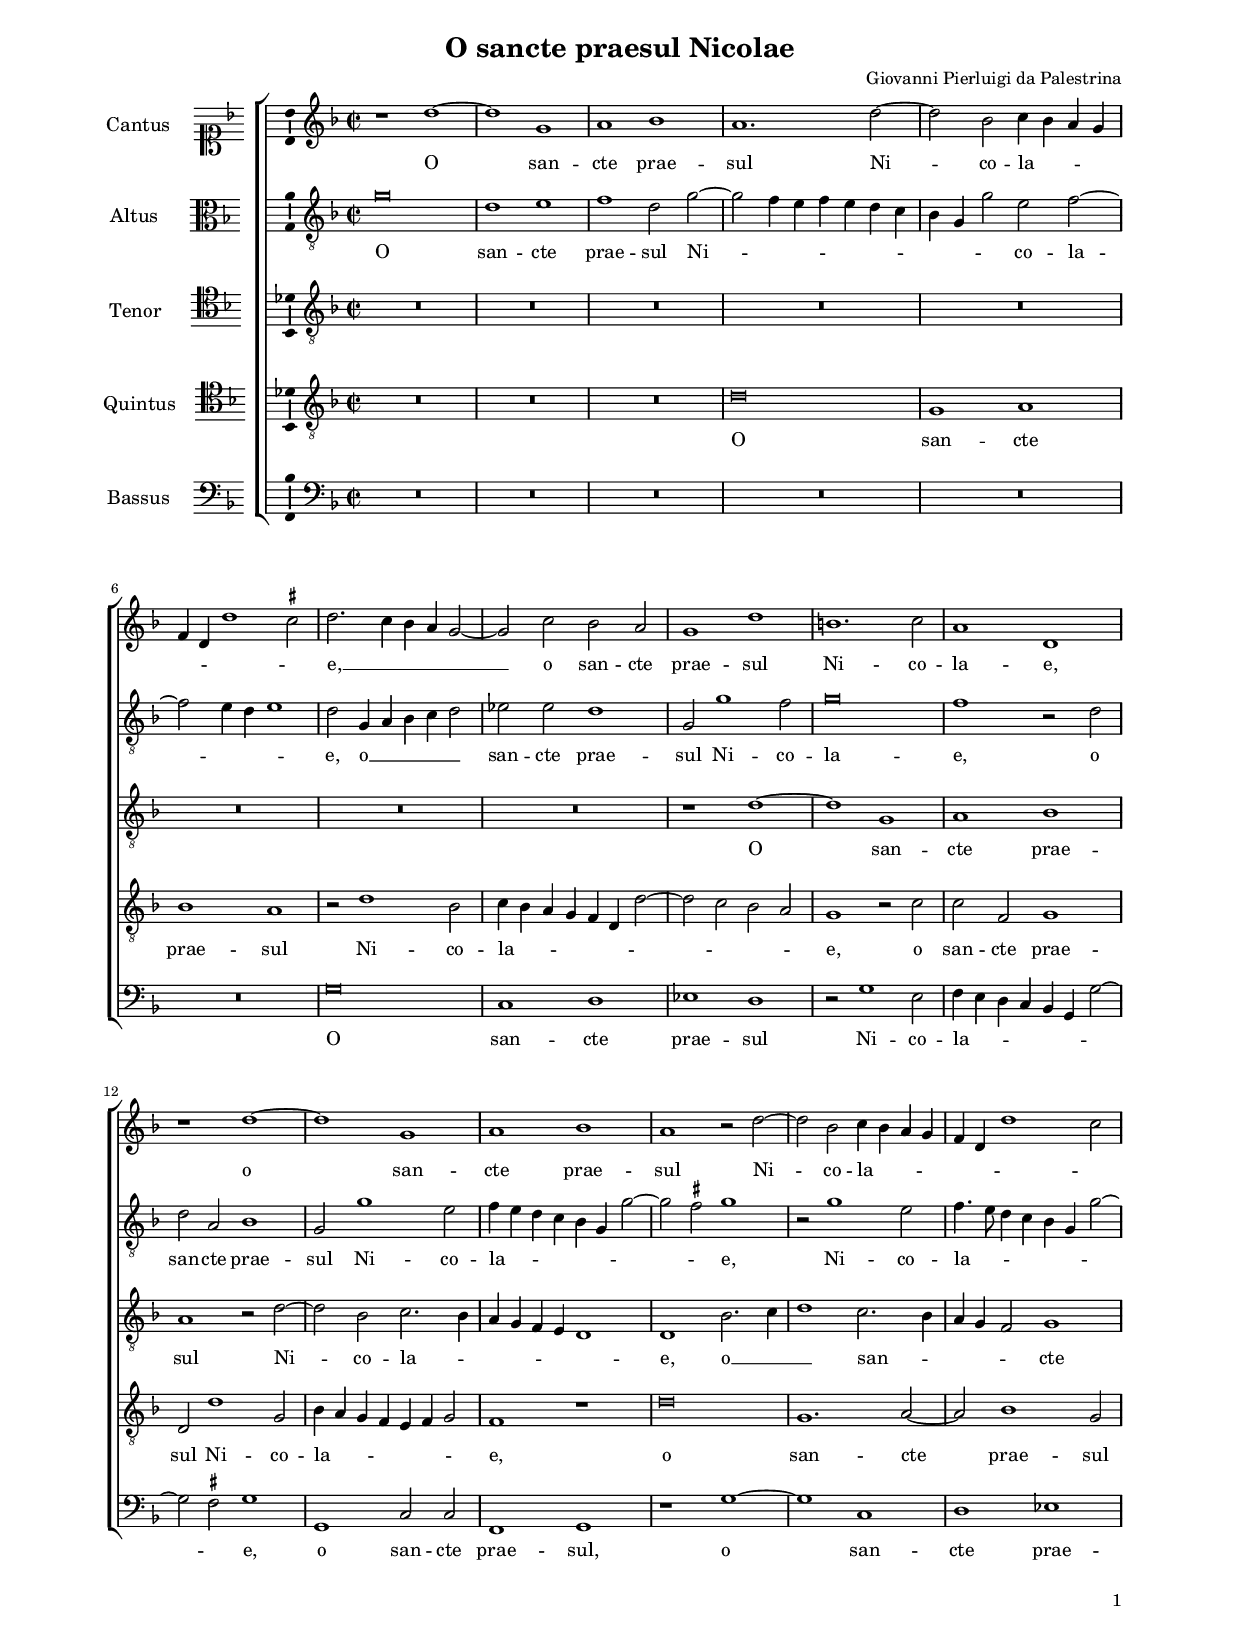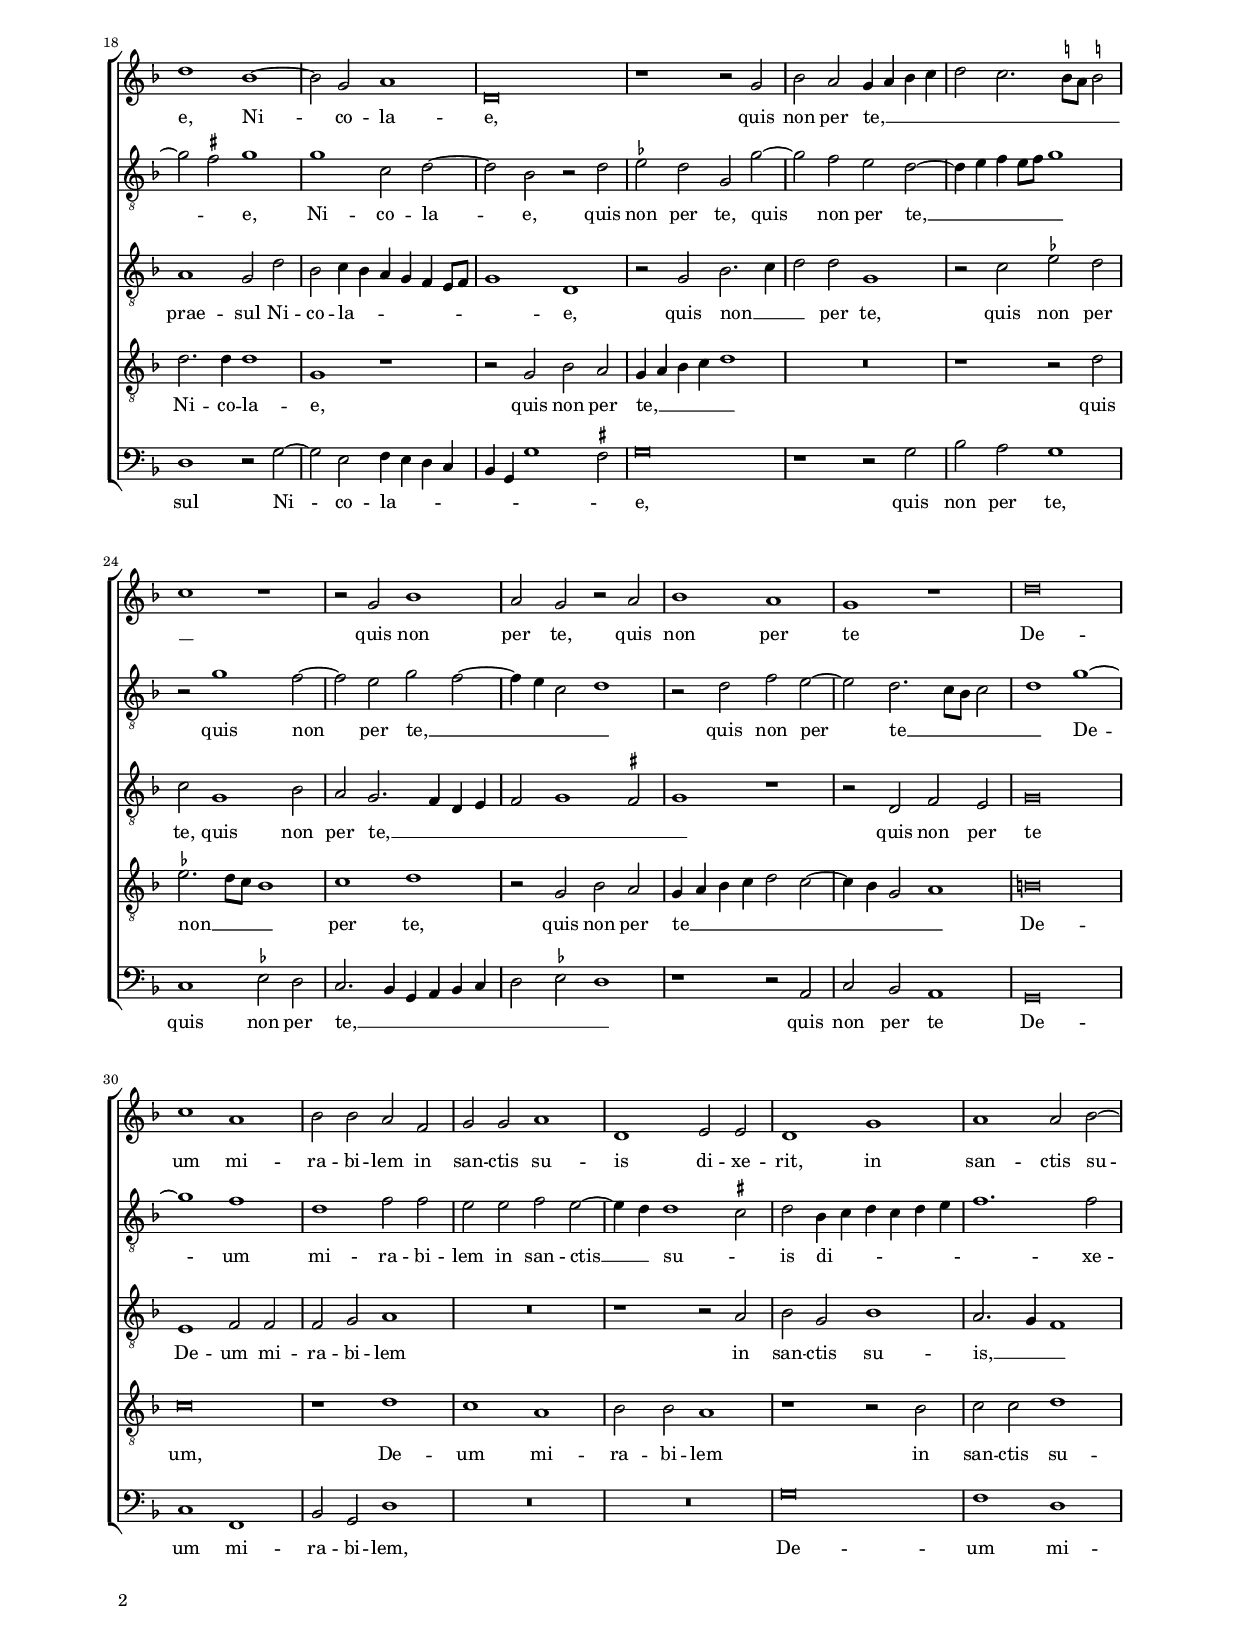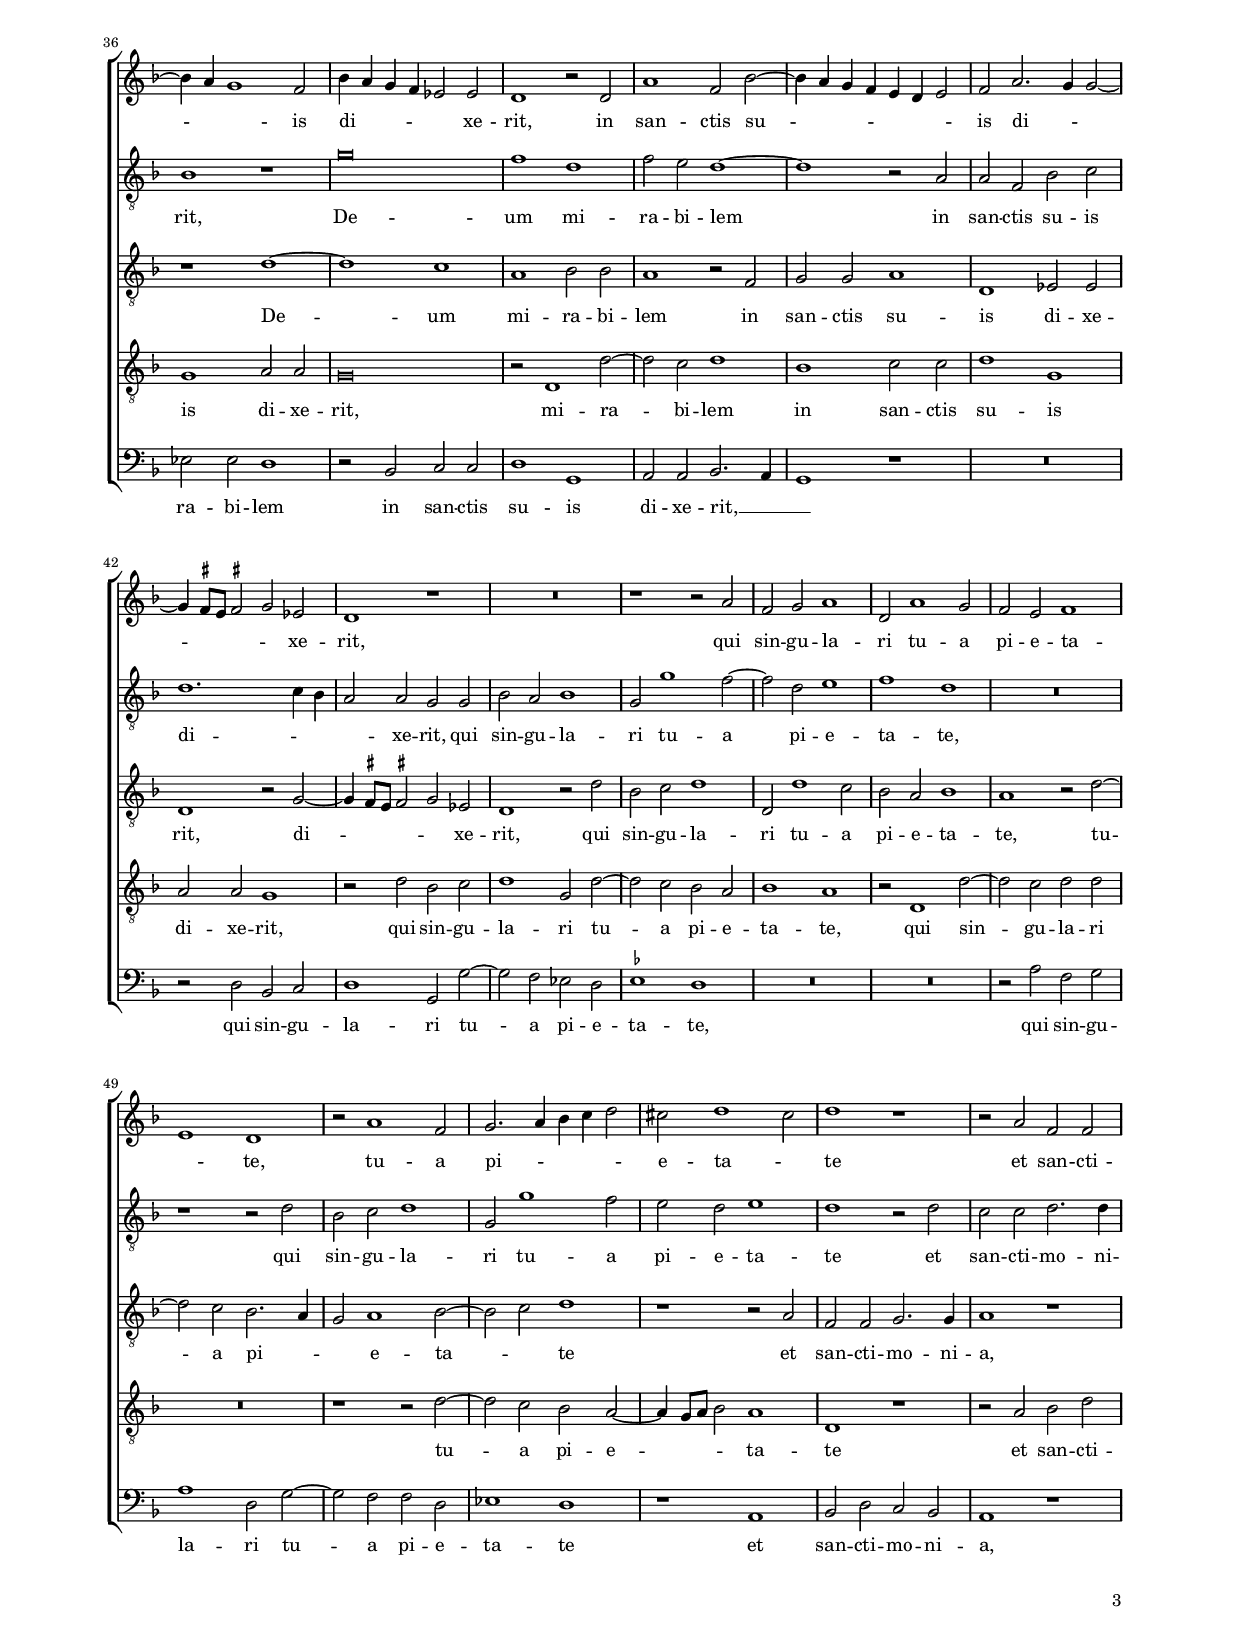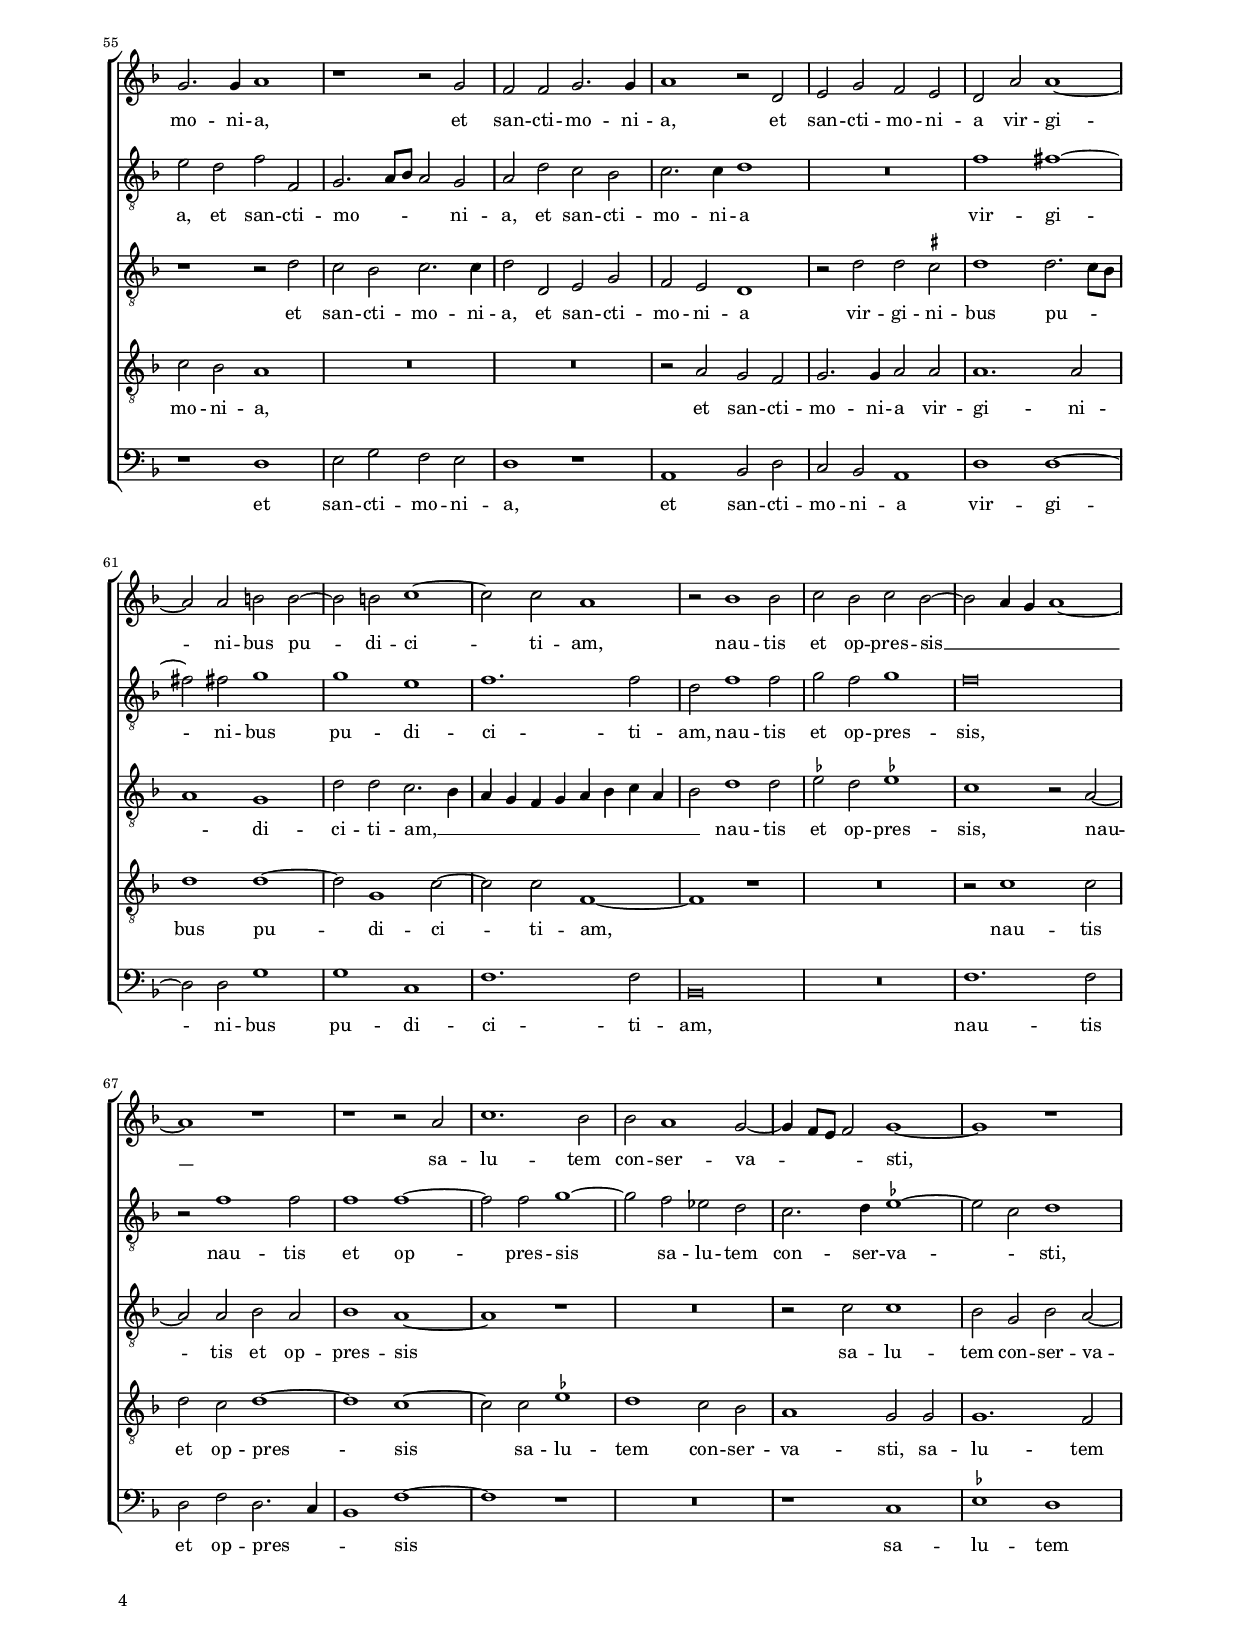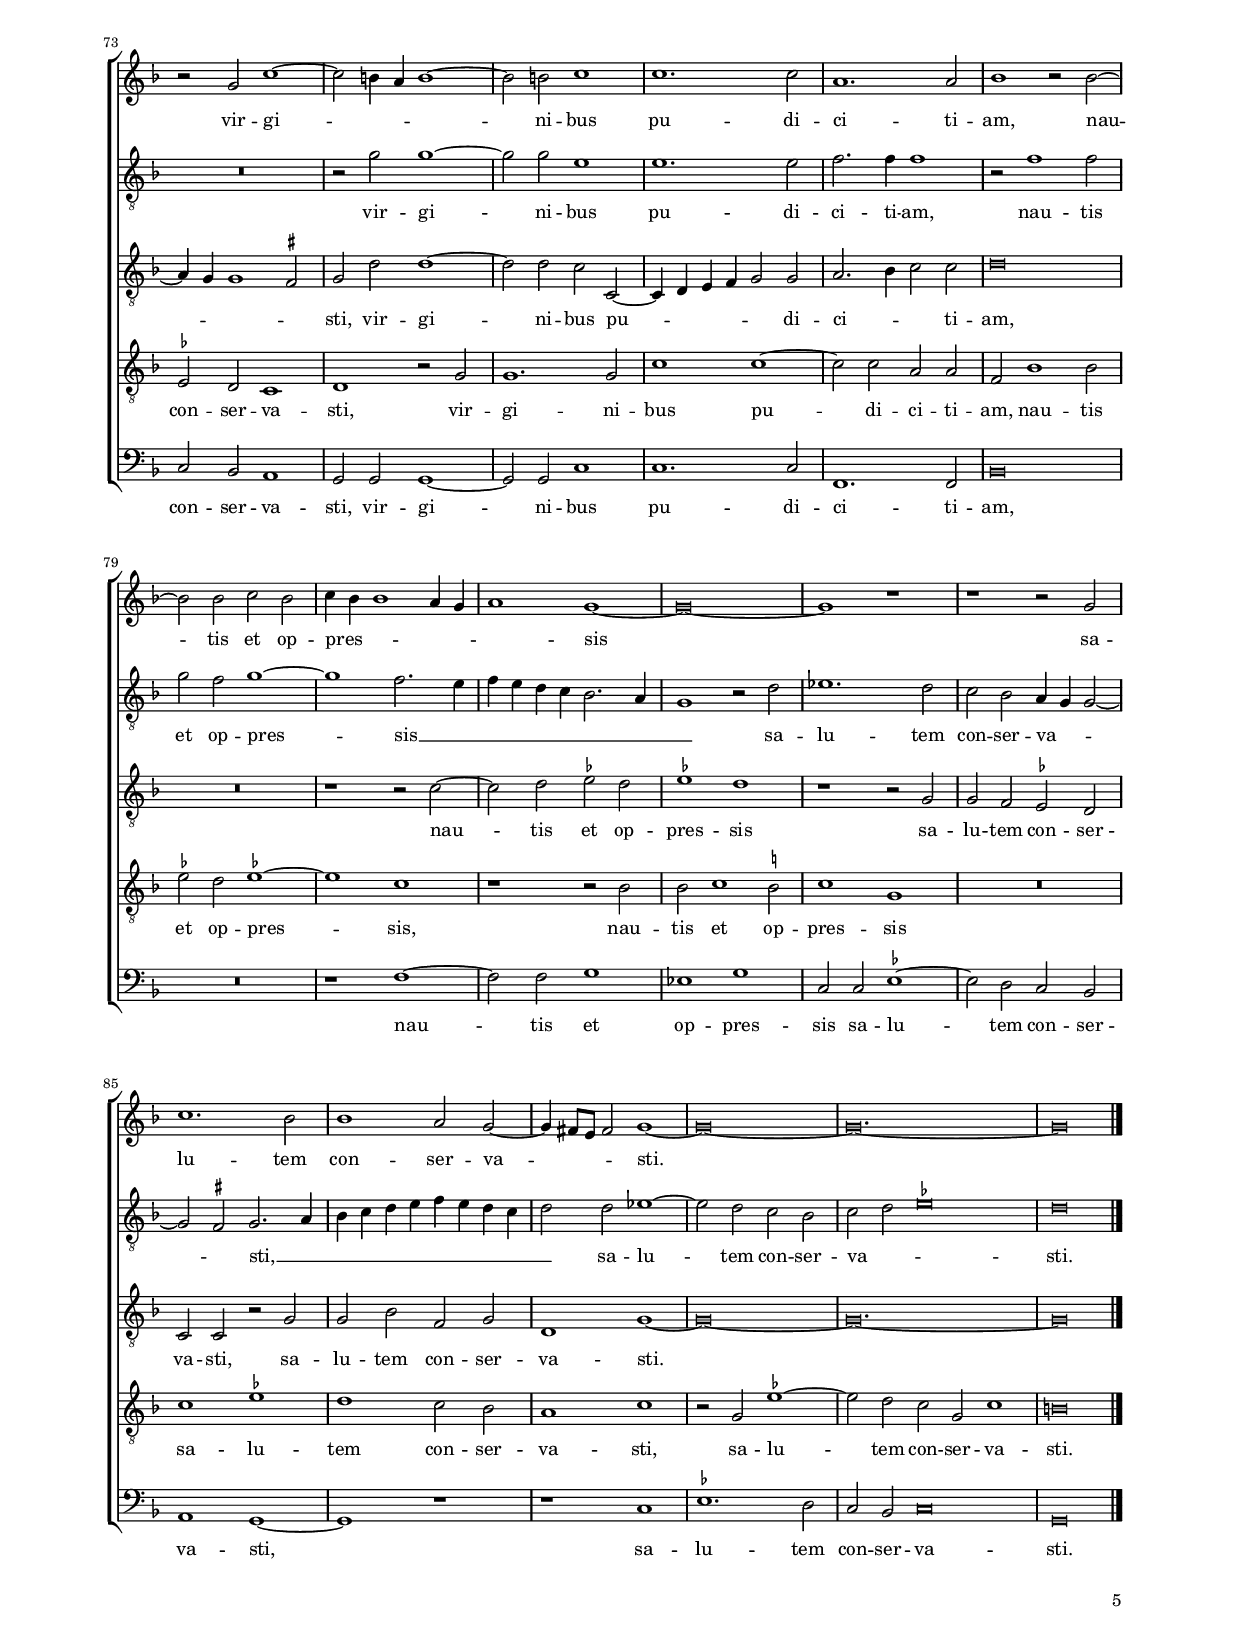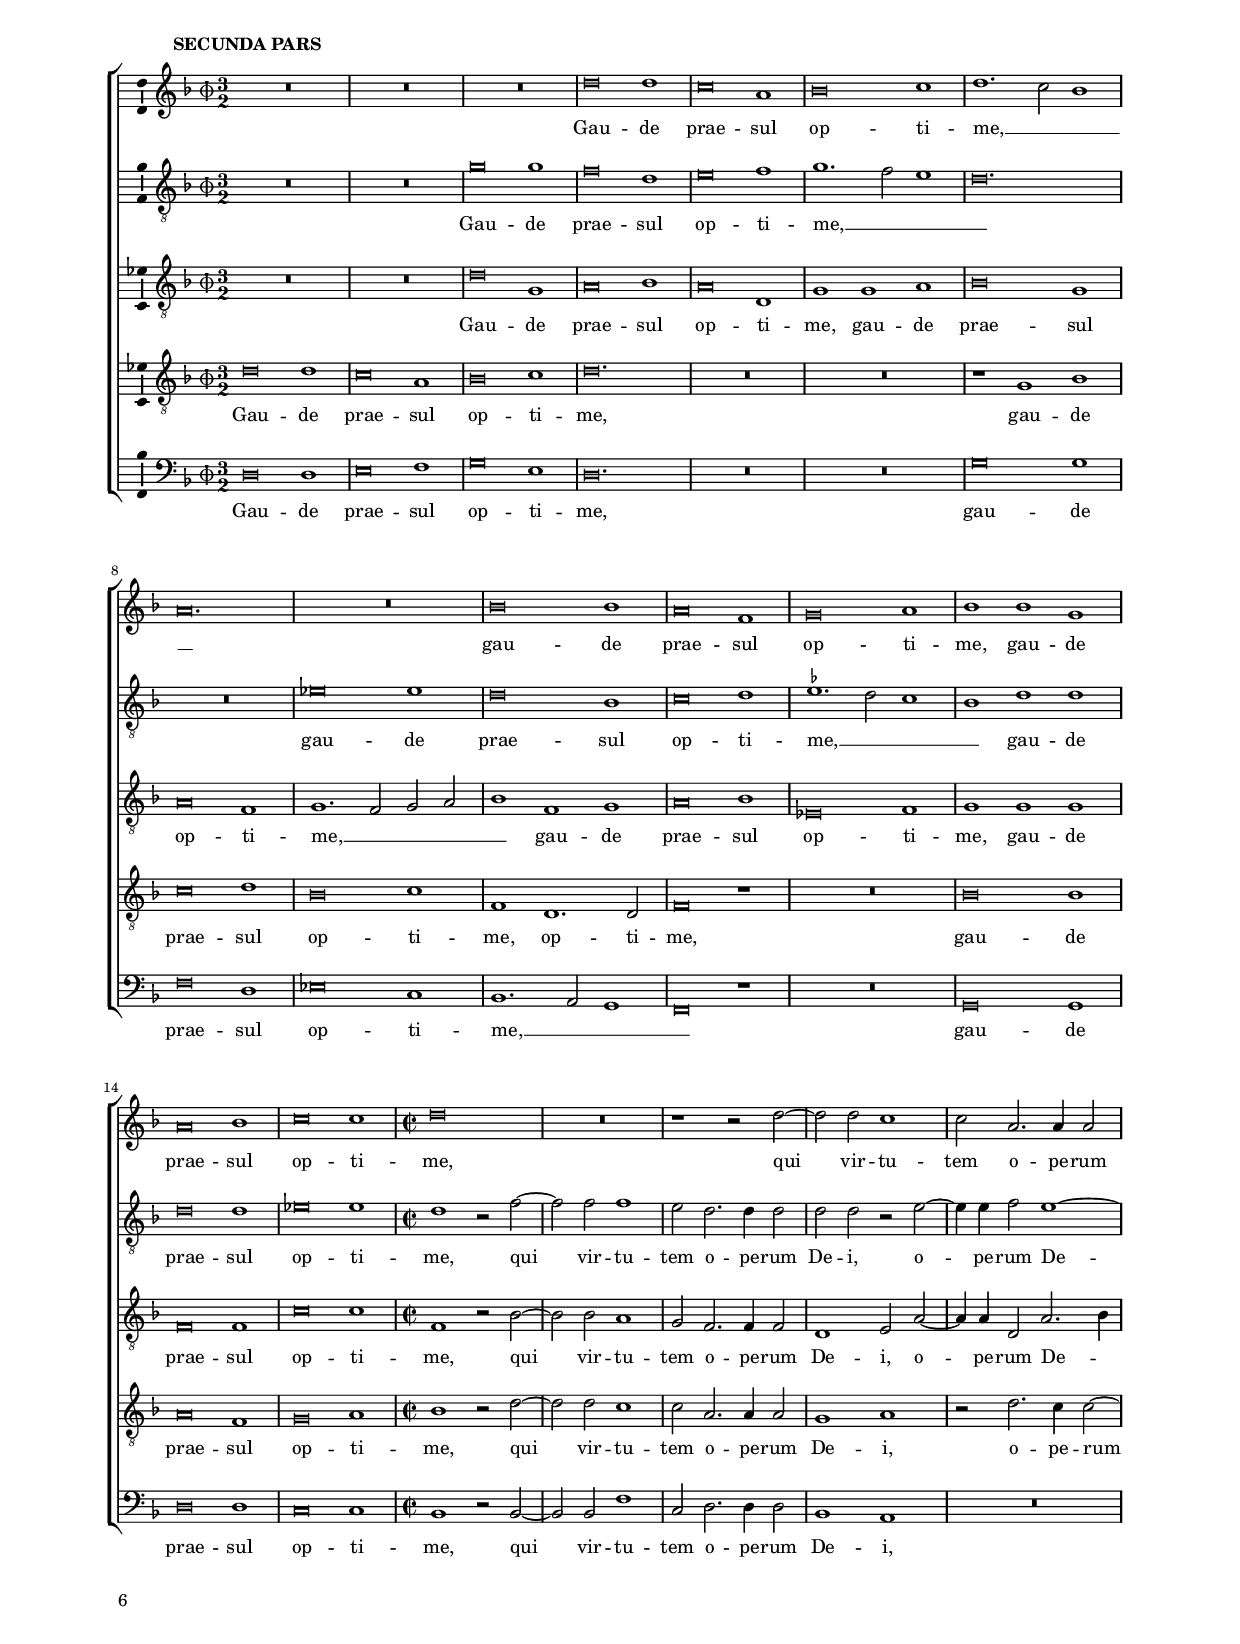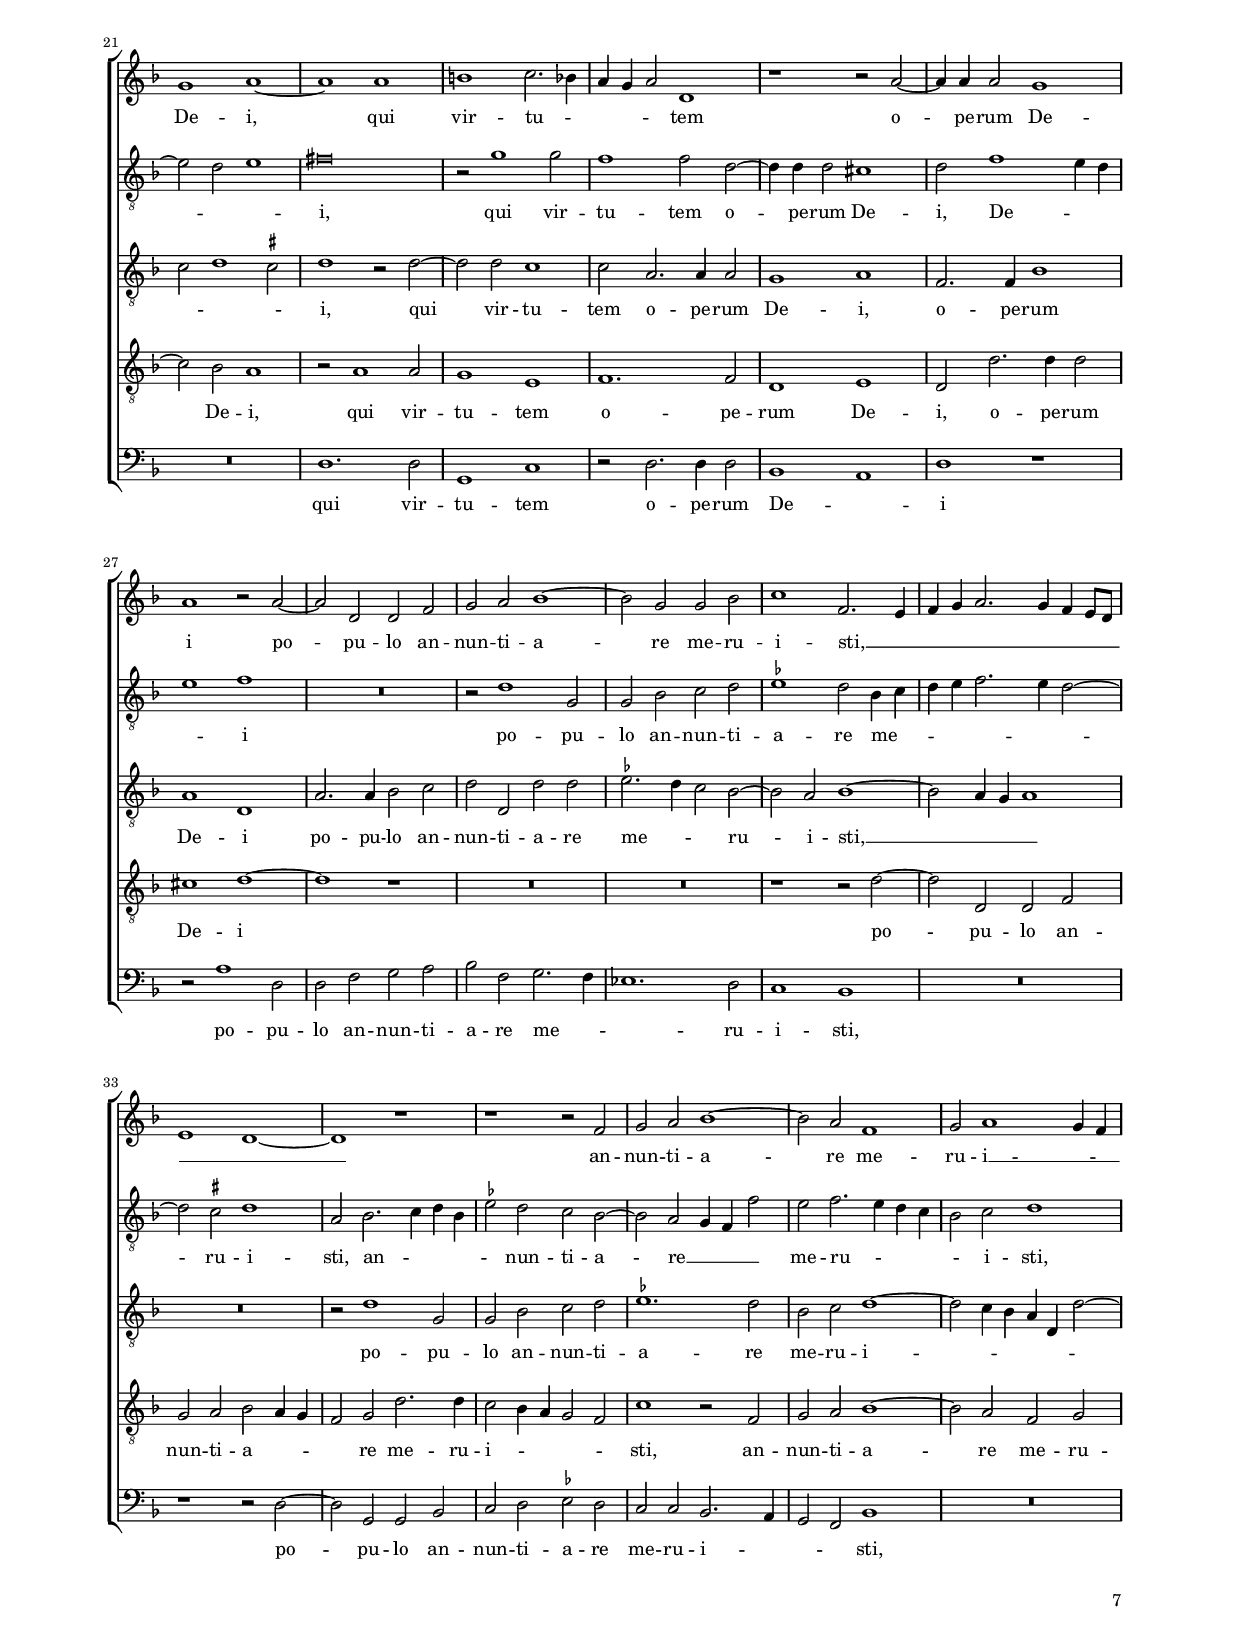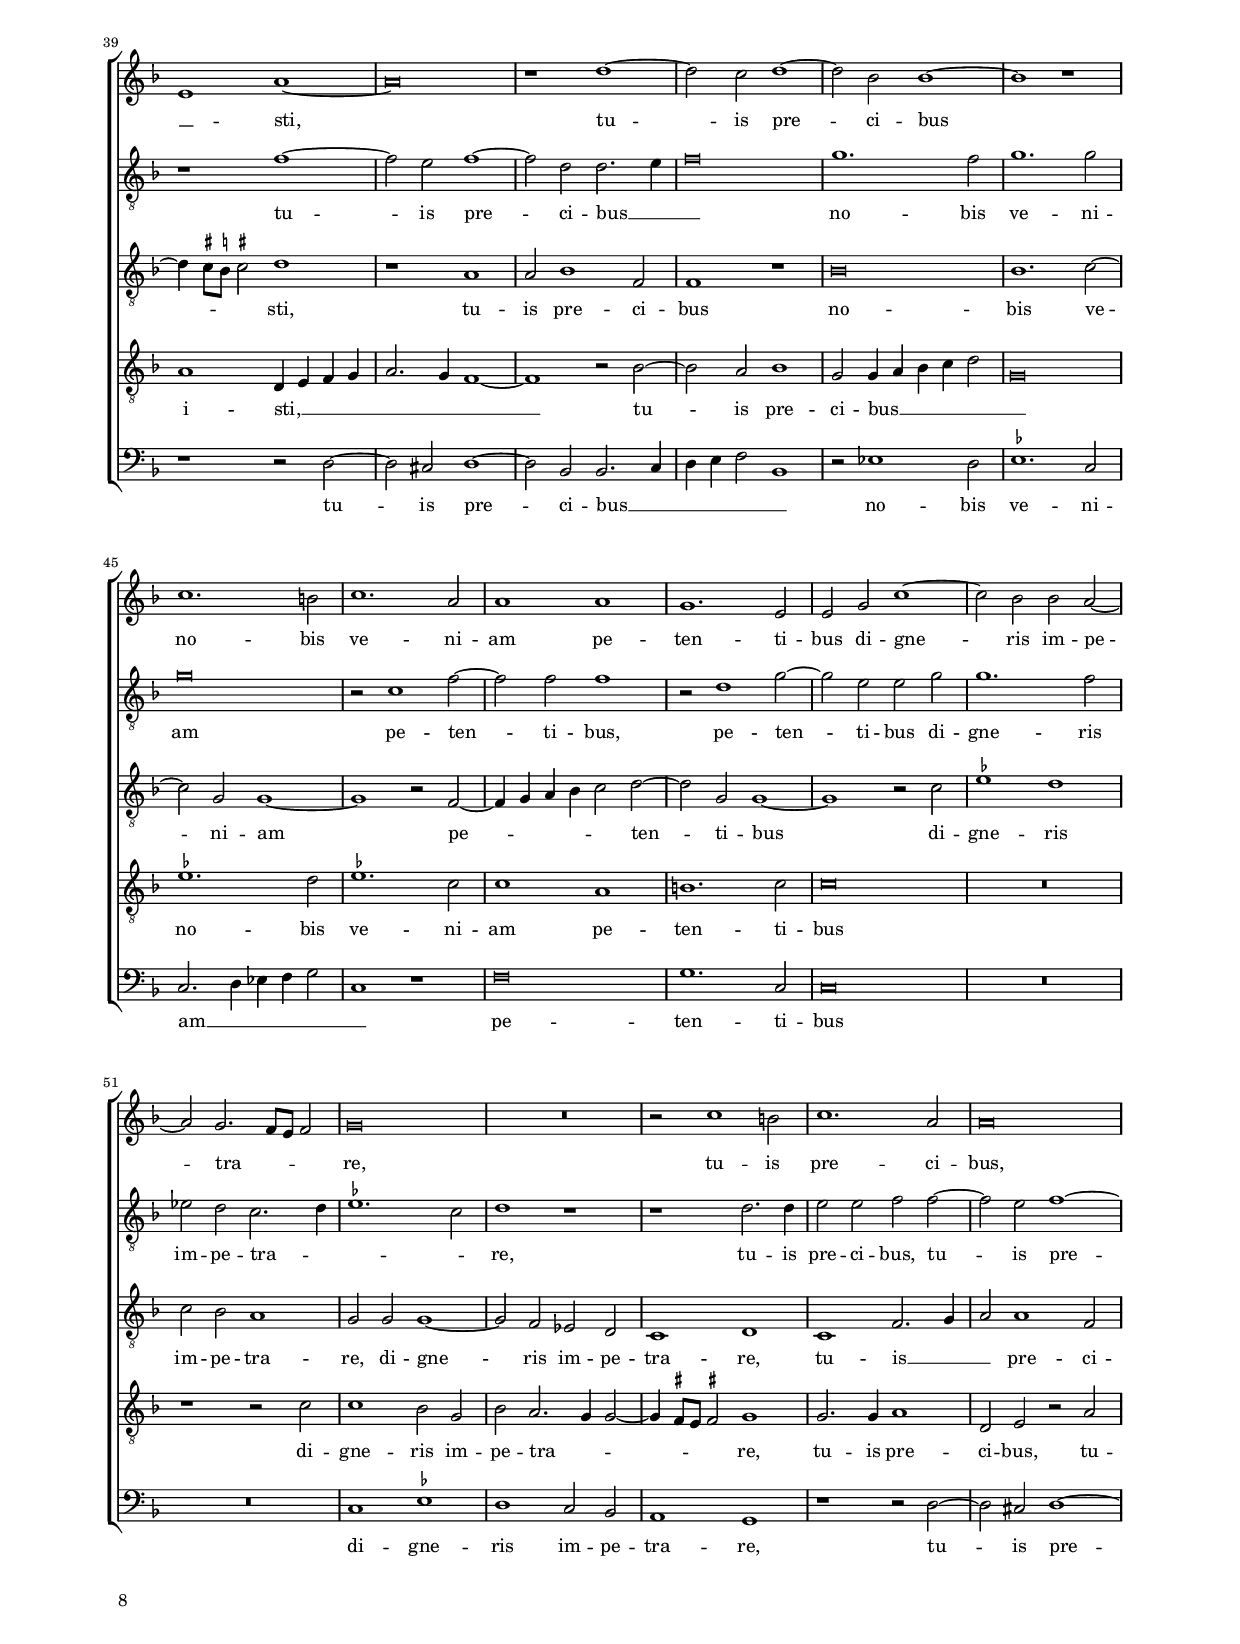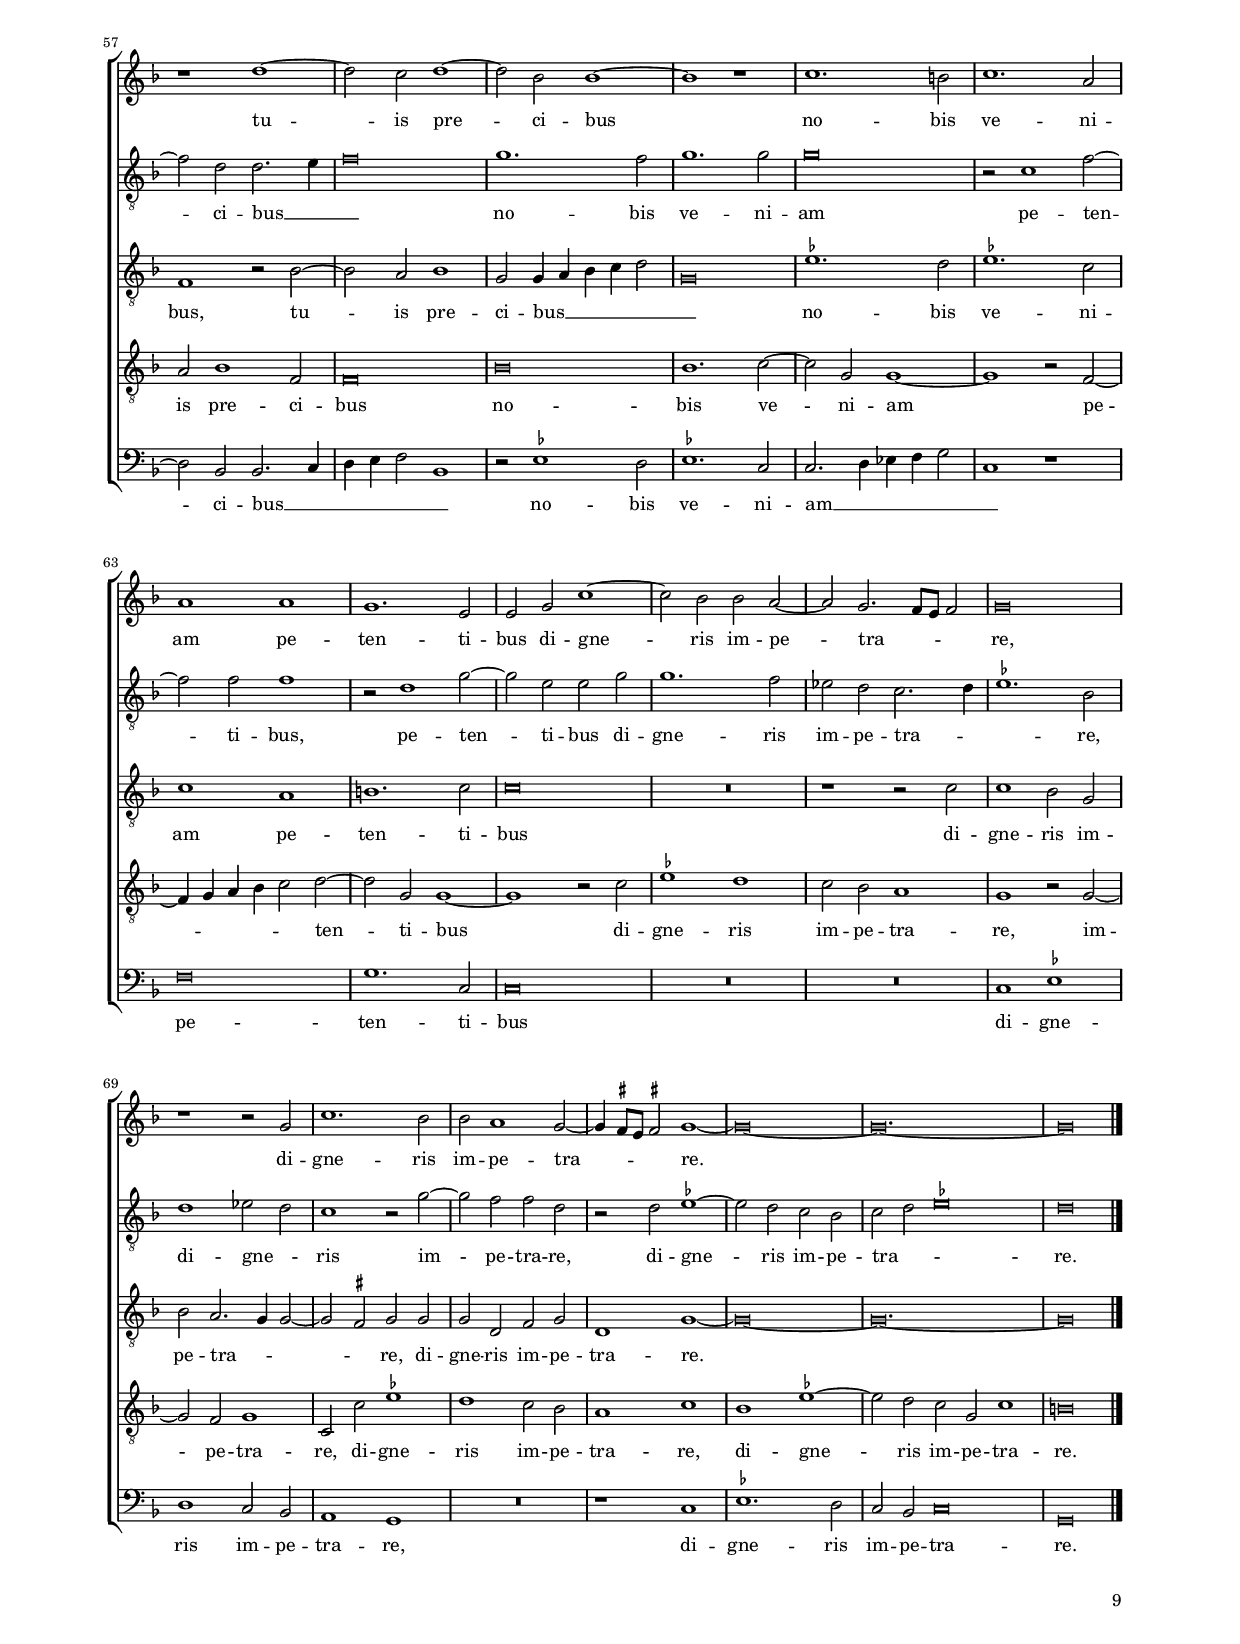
\header
{
  title="O sancte praesul Nicolae"
  composer="Giovanni Pierluigi da Palestrina"
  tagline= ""
}

\version "2.24.2"
\language deutsch
#(set-global-staff-size 15)
% #(set-default-paper-size "letter")
#(ly:set-option 'point-and-click #f)

	
	ficta = { \once \set suggestAccidentals = ##t }
	
	forget = #(define-music-function (music) (ly:music?) #{
		\accidentalStyle forget
		$music
		\accidentalStyle default
		#})

	
	#(define ((double-time-signature glyph a b) grob)
	(grob-interpret-markup grob
			(markup #:override '(baseline-skip . 2.5) #:number
					(#:line ((markup (#:musicglyph glyph))
							(#:fontsize -1 #:column (a b)))))))

\paper
	{
	top-margin = 1.8 \cm
	bottom-margin = 1.2 \cm
	left-margin = 2 \cm
	right-margin = 2 \cm
	ragged-bottom = ##f
	ragged-last-bottom = ##f
	print-page-number = ##f
	score-system-spacing = #'((basic-distance . 16) (minimum-distance . 14) (padding . 5) (strechability . 150))
	system-system-spacing = #'((basic-distance . 16) (minimum-distance . 14) (padding . 5) (strechability . 150))
	oddFooterMarkup=\markup   \fill-line { "" \fromproperty #'page:page-number-string }
	evenFooterMarkup=\markup  \fill-line { \fromproperty #'page:page-number-string "" }
	last-bottom-spacing = #'((basic-distance . 12) (minimum-distance . 7) (padding . 4))
	systems-per-page = 3
%	page-count = 6
%	min-systems-per-page = 3
	}

global = {
	\key f \major
	\time 2/2 \set Score.measureLength = #(ly:make-moment 2/1)
	\set Score.tempoHideNote = ##t
	\tempo 2 = 90
	\skip 1*2*88
	\set Score.measureLength = #(ly:make-moment 3/1)
	\skip 1*3
	\set Score.measureLength = #(ly:make-moment 2/1)
	\skip 1*2
	\bar "|."
	}
	

incipitcantus = \markup { \score {
	{
	\set Staff.instrumentName = \markup { \fontsize #1 "Cantus" }
	\key f \major
	\clef soprano
	s4 \bar ""
	}
	\layout  {
	raggedright = ##t
	indent = 1.8 \cm
	line-width = 2.5 \cm
	\context { \Staff \remove Time_signature_engraver }
	\override Staff.Clef.Y-extent = #'(0 . 0)
	}} \hspace #1 }
	 
	 
incipitaltus = \markup { \score {
	{
	\set Staff.instrumentName = \markup { \fontsize #1 "Altus" }
	\key f \major
	\clef alto
	s4 \bar ""
	}
	\layout  {
	raggedright = ##t
	indent = 1.8 \cm
	line-width = 2.5 \cm
	\context { \Staff \remove Time_signature_engraver }
	\override Staff.Clef.Y-extent = #'(0 . 0)
	}} \hspace #1 }


incipittenor = \markup { \score {
	{
	\set Staff.instrumentName = \markup { \fontsize #1 "Tenor" }
	\key f \major
	\clef tenor
	s4 \bar ""
	}
	\layout  {
	raggedright = ##t
	indent = 1.8 \cm
	line-width = 2.5 \cm
	\context { \Staff \remove Time_signature_engraver }
	\override Staff.Clef.Y-extent = #'(0 . 0)
	}} \hspace #1 }
	 
	 
incipitquintus = \markup { \score {
	{
	\set Staff.instrumentName = \markup { \fontsize #1 "Quintus" }
	\key f \major
	\clef tenor
	s4 \bar ""
	}
	\layout  {
	raggedright = ##t
	indent = 1.8 \cm
	line-width = 2.5 \cm
	\context { \Staff \remove Time_signature_engraver }
	\override Staff.Clef.Y-extent = #'(0 . 0)
	}} \hspace #1 }
	 
	 
incipitbassus = \markup { \score {
	{
	\set Staff.instrumentName = \markup { \fontsize #1 "Bassus" }
	\key f \major
	\clef bass
	s4 \bar ""
	}
	\layout  {
	raggedright = ##t
	indent = 1.8 \cm
	line-width = 2.5 \cm
	\context { \Staff \remove Time_signature_engraver }
	\override Staff.Clef.Y-extent = #'(0 . 0)
	}} \hspace #1 }


cantus =  \relative c''
	{
	r1 d~
	d1 g,
	a1 b
	a1. d2~
%5
	d2 b c4 b a g |
	f4 d d'1 \ficta cis2
	d2. c4 b a g2~
	g2 c b a
	g1 d'
%10
	h1. c2 |
	a1 d,
	r1 d'~
	d1 g,
	a1 b
%15
	a1 r2 d~ |
	d2 b c4 b a g
	f4 d d'1 c2
	d1 b~
	b2 g a1
%20
	d,\breve |
	r1 r2 g
	b2 a g4 a b c
	d2 c2. \stemDown \ficta h8 a \stemNeutral \ficta h!2
	c1 r
%25
	r2 g b1 |
	a2 g r a
	b1 a
	g1 r
	d'\breve
%30
	c1 a |
	b2 b a f
	g2 g a1
	d,1 e2 e
	d1 g
%35
	a1 a2 b~ |
	b4 a g1 f2
	b4 a g f es2 es
	d1 r2 d
	a'1 f2 b~
%40
	b4 a g f e d e2 |
	f2 a2. g4 g2~
	g4 \ficta fis8 e \ficta fis!2 g es
	d1 r
	R\breve
%45
	r1 r2 a' |
	f2 g a1
	d,2 a'1 g2
	f2 e f1
	e1 d
%50
	r2 a'1 f2 |
	g2. a4 b c d2
	cis2 d1 cis2
	d1 r
	r2 a f f
%55
	g2. g4 a1 |
	r1 r2 g
	f2 f g2. g4
	a1 r2 d,
	e2 g f e
%60
	d2 a' a1~ |
	a2 a h h~
	h2 h c1~
	c2 c a1
	r2 b1 b2
%65
	c2 b c b~ |
	b2 a4 g a1~
	a1 r
	r1 r2 a
	c1. b2
%70
	b2 a1 g2~ |
	g4 f8 e f2 g1~
	g1 r
	r2 g c1~
	c2 h4 a h1~
%75
	h2 h c1 |
	c1. c2
	a1. a2
	b1 r2 b~ 
	b2 b c b
%80
	c4 b b1 a4 g |
	a1 g~
	g\breve~
	g1 r
	r1 r2 g
%85
	c1. b2 |
	b1 a2 g~
	g4 fis8 e fis2 g1~
	g\breve~
	g\breve.~
%90
	g\breve |
	}


altus =  \relative c'
	{
	g'\breve
	d1 e
	f1 d2 g~
	g2 f4 e f e d c
%5
	b4 g g'2 e f~ |
	f2 e4 d e1
	d2 g,4 a b c d2
	es2 es d1
	g,2 g'1 f2
%10
	g\breve
	f1 r2 d
	d2 a b1
	g2 g'1 e2
	f4 e d c b g g'2~
%15
	g2 \ficta fis g1 |
	r2 g1 e2
	f4. e8 d4 c b g g'2~
	g2 \ficta fis g1
	g1 c,2 d~
%20
	d2 b r d |
	\ficta es2 d g, g'~
	g2 f e d~
	d4 e f e8 f g1
	r2 g1 f2~
%25
	f2 e g f~ |
	f4 e c2 d1
	r2 d f e~
	e2 d2. c8 b c2
	d1 g~
%30
	g1 f |
	d1 f2 f
	e2 e f e~
	e4 d d1 \ficta cis2
	d2 b4 c d c d e
%35
	f1. f2 |
	b,1 r
	g'\breve
	f1 d
	f2 e d1~
%40
	d1 r2 a |
	a2 f b c
	d1. c4 b
	a2 a g g
	b2 a b1
%45
	g2 g'1 f2~ |
	f2 d e1
	f1 d
	R\breve
	r1 r2 d
%50
	b2 c d1 |
	g,2 g'1 f2
	e2 d e1
	d1 r2 d
	c2 c d2. d4
%55
	e2 d f f, |
	g2. a8 b a2 g
	a2 d c b
	c2. c4 d1
	R\breve
%60
	f1 fis~ |
	fis2 fis g1
	g1 e
	f1. f2
	d2 f1 f2
%65
	g2 f g1 |
	f\breve
	r2 f1 f2
	f1 f~
	f2 f g1~
%70
	g2 f es d |
	c2. d4 \ficta es1~
	\ficta es2 c d1
	R\breve
	r2 g g1~
%75
	g2 g e1 |
	e1. e2
	f2. f4 f1
	r2 f1 f2
	g2 f g1~
%80
	g1 f2. e4 |
	f4 e d c b2. a4
	g1 r2 d'
	es1. d2
	c2 b a4 g g2~
%85
	g2 \ficta fis g2. a4 |
	b4 c d e f e d c
	d2 d es1~
	es2 d c b
	c2 d \ficta es\breve
%90
	d\breve |
	}


tenor =  \relative c'
	{
	R\breve
	R\breve
	R\breve
	R\breve
%5
	R\breve |
	R\breve
	R\breve
	R\breve
	r1 d~
%10
	d1 g, |
	a1 b
	a1 r2 d~
	d2 b c2. b4
	a4 g f e d1
%15
	d1 b'2. c4 |
	d1 c2. b4
	a4 g f2 g1
	a1 g2 d'
	b2 c4 b a g f e8 f
%20
	g1 d |
	r2 g b2. c4
	d2 d g,1
	r2 c \ficta es d
	c2 g1 b2
%25
	a2 g2. f4 d e |
	f2 g1 \ficta fis2
	g1 r
	r2 d f e
	g\breve
%30
	e1 f2 f |
	f2 g a1
	R\breve
	r1 r2 a
	b2 g b1
%35
	a2. g4 f1 |
	r1 d'~
	d1 c
	a1 b2 b
	a1 r2 f
%40
	g2 g a1 |
	d,1 es2 es
	d1 r2 g~
	g4 \ficta fis8 e \ficta fis!2 g es
	d1 r2 d'
%45
	b2 c d1 |
	d,2 d'1 c2
	b2 a b1
	a1 r2 d~
	d2 c b2. a4
%50
	g2 a1 b2~ |
	b2 c d1
	r1 r2 a
	f2 f g2. g4
	a1 r
%55
	r1 r2 d |
	c2 b c2. c4
	d2 d, e g
	f2 e d1
	r2 d' d \ficta cis
%60
	d1 d2. c8 b | 
	a1 g 
	d'2 d c2. b4
	a4 g f g a4 b c a
	b2 d1 d2
%65
	\ficta es d \ficta es!1 |
	c1 r2 a~  
	a2 a b2 a
	b1 a~
	a1 r
%70
	R\breve |
	r2 c c1 
	b2 g b2 a~ 
	a4 g4 g1 \ficta fis2
	g2 d' d1~
%75
	d2 d c2 c,~ |
	c4 d4 e f g2 g
	a2. b4 c2 c
	d\breve
	R\breve
%80
	r1 r2 c~ |
	c2 d \ficta es2 d
	\ficta es1 d
	r1 r2 g,
	g2 f \ficta es2 d
%85
	c2 c r2 g' | 
	g2 b f g 
	d1 g~ 
	g\breve~
	g\breve.~
%90
	g\breve |
	}


quintus  =  \relative c'
	{
	R\breve
	R\breve
	R\breve
	d\breve
%5
	g,1 a |
	b1 a
	r2 d1 b2
	c4 b a g f d d'2~
	d2 c b a
%10
	g1 r2 c |
	c2 f, g1
	d2 d'1 g,2
	b4 a g f e f g2
	f1 r
%15
	d'\breve |
	g,1. a2~
	a2 b1 g2
	d'2. d4 d1
	g,1 r
%20
	r2 g b a |
	g4 a b c d1
	R\breve
	r1 r2 d
	\ficta es2. d8 c b1
%25
	c1 d |
	r2 g, b a
	g4 a b c d2 c~
	c4 b g2 a1
	h\breve
%30
	c\breve |
	r1 d
	c1 a
	b2 b a1
	r1 r2 b
%35
	c2 c d1 |
	g,1 a2 a
	g\breve
	r2 d1 d'2~
	d2 c d1
%40
	b1 c2 c |
	d1 g,
	a2 a g1
	r2 d' b c
	d1 g,2 d'~
%45
	d2 c b a |
	b1 a
	r2 d,1 d'2~
	d2 c d d
	R\breve
%50
	r1 r2 d~ |
	d2 c b a~
	a4 g8 a b2 a1
	d,1 r
	r2 a' b d
%55
	c2 b a1 |
	R\breve
	R\breve
	r2 a g f
	g2. g4 a2 a
%60
	a1. a2 |
	d1 d~
	d2 g,1 c2~
	c2 c f,1~
	f1 r
%65
	R\breve |
	r2 c'1 c2
	d2 c d1~
	d1 c~
	c2 c \ficta es1
%70
	d1 c2 b |
	a1 g2 g
	g1. f2
	\ficta es2 d c1
	d1 r2 g
%75
	g1. g2 |
	c1 c~
	c2 c a a
	f2 b1 b2
	\ficta es2 d \ficta es!1~
%80
	\ficta es1 c |
	r1 r2 b
	b2 c1 \ficta h2
	c1 g
	R\breve
%85
	c1 \ficta es |
	d1 c2 b
	a1 c
	r2 g \ficta es'1~
	\ficta es2 d c g c1
%90
	h\breve |
	}


bassus  =  \relative c
	{
	R\breve
	R\breve
	R\breve
	R\breve
%5
	R\breve |
	R\breve
	g'\breve
	c,1 d
	es1 d
%10
	r2 g1 e2 |
	f4 e d c b g g'2~
	g2 \ficta fis g1
	g,1 c2 c
	f,1 g
%15
	r1 g'~ |
	g1 c,
	d1 es
	d1 r2 g~
	g2 e f4 e d c
%20
	b4 g g'1 \ficta fis2 |
	g\breve
	r1 r2 g
	b2 a g1
	c,1 \ficta es2 d
%25
	c2. b4 g a b c |
	d2 \ficta es d1
	r1 r2 a
	c2 b a1
	g\breve
%30
	c1 f, |
	b2 g d'1
	R\breve
	R\breve
	g\breve
%35
	f1 d |
	es2 es d1
	r2 b c c
	d1 g,
	a2 a b2. a4
%40
	g1 r |
	R\breve
	r2 d' b c
	d1 g,2 g'~
	g2 f es d
%45
	\ficta es1 d |
	R\breve
	R\breve
	r2 a' f g
	a1 d,2 g~
%50
	g2 f f d |
	es1 d
	r1 a
	b2 d c b
	a1 r
%55
	r1 d |
	e2 g f e
	d1 r
	a1 b2 d
	c2 b a1
%60
	d1 d~ |
	d2 d g1
	g1 c,
	f1. f2
	b,\breve
%65
	R\breve |
	f'1. f2
	d2 f d2. c4
	b1 f'~
	f1 r
%70
	R\breve |
	r1 c
	\ficta es1 d
	c2 b a1
	g2 g g1~
%75
	g2 g c1 |
	c1. c2
	f,1. f2
	b\breve
	R\breve
%80
	r1 f'~ |
	f2 f g1
	es1 g
	c,2 c \ficta es1~
	\ficta es2 d c b
%85
	a1 g~ |
	g1 r
	r1 c
	\ficta es1. d2
	c2 b c\breve
%90
	g\breve |
	}


lyricscantus = \lyricmode {
	O san -- cte prae -- sul Ni -- co -- la -- _ _ _ _ _ _ _ e, __ _ _ _ _
	o san -- cte prae -- sul Ni -- co -- la -- e,
	o san -- cte prae -- sul Ni -- co -- la -- _ _ _ _ _ _ _ e,
	Ni -- co -- la -- e,
	quis non per te, __ _ _ _ _ _ _ _ _ _
	quis non per te,
	quis non per te
	De -- um mi -- ra -- bi -- lem
	in san -- ctis su -- is di -- xe -- rit,
	in san -- ctis su -- _ _ is di -- _ _ _ _ xe -- rit,
	in san -- ctis su -- _ _ _ _ _ _ is di -- _ _ _ _ _ _ xe -- rit,
	qui sin -- gu -- la -- ri tu -- a pi -- e -- ta -- _ te,
	tu -- a pi -- _ _ _ _ e -- ta -- _ te
	et san -- cti -- mo -- ni -- a,
	et san -- cti -- mo -- ni -- a,
	et san -- cti -- mo -- ni -- a
	vir -- gi -- ni -- bus pu -- di -- ci -- ti -- am,
	nau -- tis et op -- pres -- sis __ _ _ _ sa -- lu -- tem con -- ser -- va -- _ _ _ sti,
	vir -- gi -- _ _ _ ni -- bus pu -- di -- ci -- ti -- am,
	nau -- tis et op -- pres -- _ _ _ _ _ sis sa -- lu -- tem con -- ser -- va -- _ _ _ sti.
	}


lyricsaltus = \lyricmode {
	O san -- cte prae -- sul Ni -- _ _ _ _ _ _ _ _ _ co -- la -- _ _ _ e,
	o __ _ _ _ _ san -- cte prae -- sul Ni -- co -- la -- e,
	o san -- cte prae -- sul Ni -- co -- la -- _ _ _ _ _ _ _ e,
	Ni -- co -- la -- _ _ _ _ _ _ _ e,
	Ni -- co -- la -- e,
	quis non per te,
	quis non per te, __ _ _ _ _ _
	quis non per te, __ _ _ _ _
	quis non per te __ _ _ _ _ 
	De -- um mi -- ra -- bi -- lem
	in san -- ctis __ _ su -- _ is di -- _ _ _ _ _ _ xe -- rit,
	De -- um mi -- ra -- bi -- lem
	in san -- ctis su -- is di -- _ _ _ xe -- rit,
	qui sin -- gu -- la -- ri tu -- a pi -- e -- ta -- te,
	qui sin -- gu -- la -- ri tu -- a pi -- e -- ta -- te
	et san -- cti -- mo -- ni -- a,
	et san -- cti -- mo -- _ _ _ ni -- a,
	et san -- cti -- mo -- ni -- a
	vir -- gi -- ni -- bus pu -- di -- ci -- ti -- am,
	nau -- tis et op -- pres -- sis,
	nau -- tis et op -- pres -- sis sa -- lu -- tem con -- ser -- va -- _ sti,
	vir -- gi -- ni -- bus pu -- di -- ci -- ti -- am,
	nau -- tis et op -- pres -- sis __ _ _ _ _ _ _ _ _ sa -- lu -- tem con -- ser -- va -- _ _ _ sti, __ _ _ _ _ _ _ _ _ _ _
	sa -- lu -- tem con -- ser -- va -- _ _ sti.
	}


lyricstenor = \lyricmode {
	O san -- cte prae -- sul Ni -- co -- la -- _ _ _ _ _ _ e,
	o __ _ _ san -- _ _ _ _ cte prae -- sul Ni -- co -- la -- _ _ _ _ _ _ _ e,
	quis non __ _ _ per te,
	quis non per te,
	quis non per te, __ _ _ _ _ _ _ _
	quis non per te
	De -- um mi -- ra -- bi -- lem
	in san -- ctis su -- is, __ _ _
	De -- um mi -- ra -- bi -- lem
	in san -- ctis su -- is di -- xe -- rit,
	di -- _ _ _ _ xe -- rit,
	qui sin -- gu -- la -- ri tu -- a pi -- e -- ta -- te,
	tu -- a pi -- _ _ e -- ta -- _ te
	et san -- cti -- mo -- ni -- a,
	et san -- cti -- mo -- ni -- a,
	et san -- cti -- mo -- ni -- a
	vir -- gi -- ni -- bus pu -- _ _ _ di -- ci -- ti -- am, __ _ _ _ _ _ _ _ _ _ _
	nau -- tis et op -- pres -- sis,
	nau -- tis et op -- pres -- sis sa -- lu -- tem con -- ser -- va -- _ _ _ sti,
	vir -- gi -- ni -- bus pu -- _ _ _ _ di -- ci -- _ _ ti -- am,
	nau -- tis et op -- pres -- sis sa -- lu -- tem con -- ser -- va -- sti,
	sa -- lu -- tem con -- ser -- va -- sti.
	}


lyricsquintus = \lyricmode {
	O san -- cte prae -- sul Ni -- co -- la -- _ _ _ _ _ _ _ _ _ e,
	o san -- cte prae -- sul Ni -- co -- la -- _ _ _ _ _ _ e,
	o san -- cte prae -- sul Ni -- co -- la -- e,
	quis non per te, __ _ _ _ _
	quis non __ _ _ _ per te,
	quis non per te __ _ _ _ _ _ _ _ _ 
	De -- um,
	De -- um mi -- ra -- bi -- lem
	in san -- ctis su -- is di -- xe -- rit,
	mi -- ra -- bi -- lem
	in san -- ctis su -- is di -- xe -- rit,
	qui sin -- gu -- la -- ri tu -- a pi -- e -- ta -- te,
	qui sin -- gu -- la -- ri tu -- a pi -- e -- _ _ _ ta -- te
	et san -- cti -- mo -- ni -- a,
	et san -- cti -- mo -- ni -- a
	vir -- gi -- ni -- bus pu -- di -- ci -- ti -- am,
	nau -- tis et op -- pres -- sis sa -- lu -- tem con -- ser -- va -- sti,
	sa -- lu -- tem con -- ser -- va -- sti,
	vir -- gi -- ni -- bus pu -- di -- ci -- ti -- am,
	nau -- tis et op -- pres -- sis,
	nau -- tis et op -- pres -- sis sa -- lu -- tem con -- ser -- va -- sti,
	sa -- lu -- tem con -- ser -- va -- sti.
	}


lyricsbassus = \lyricmode {
	O san -- cte prae -- sul Ni -- co -- la -- _ _ _ _ _ _ _ e,
	o san -- cte prae -- sul,
	o san -- cte prae -- sul Ni -- co -- la -- _ _ _ _ _ _ _ e,
	quis non per te,
	quis non per te, __ _ _ _ _ _ _ _ _
	quis non per te
	De -- um mi -- ra -- bi -- lem,
	De -- um mi -- ra -- bi -- lem
	in san -- ctis su -- is di -- xe -- rit, __ _ _
	qui sin -- gu -- la -- ri tu -- a pi -- e -- ta -- te,
	qui sin -- gu -- la -- ri tu -- a pi -- e -- ta -- te
	et san -- cti -- mo -- ni -- a,
	et san -- cti -- mo -- ni -- a,
	et san -- cti -- mo -- ni -- a
	vir -- gi -- ni -- bus pu -- di -- ci -- ti -- am,
	nau -- tis et op -- pres -- _ _ sis sa -- lu -- tem con -- ser -- va -- sti,
	vir -- gi -- ni -- bus pu -- di -- ci -- ti -- am,
	nau -- tis et op -- pres -- sis sa -- lu -- tem con -- ser -- va -- sti,
	sa -- lu -- tem con -- ser -- va -- sti.
	}


\score
{  
	\transpose f f {
	\new ChoirStaff \with { \override StaffGrouper.staff-staff-spacing.basic-distance = #12 }
	<<

	\new Staff << \global
	\new Voice="v1" {
		\set Staff.instrumentName=\incipitcantus
		\set Staff.midiInstrument = "reed organ"
		\clef violin
		\cantus }
	\new Lyrics \lyricsto "v1" {\lyricscantus }
	>>


	\new Staff << \global
	\new Voice="v2" {
		\set Staff.instrumentName=\incipitaltus
		\set Staff.midiInstrument = "reed organ"
		\clef "G_8"
		\altus}
	\new Lyrics \lyricsto "v2" {\lyricsaltus }
	>>


	\new Staff << \global
	\new Voice="v3" {
		\set Staff.instrumentName=\incipittenor
		\set Staff.midiInstrument = "reed organ"
		\clef "G_8"
		\tenor }
	\new Lyrics \lyricsto "v3" {\lyricstenor }
	>>


	\new Staff << \global
	\new Voice="v5" {
		\set Staff.instrumentName=\incipitquintus
		\set Staff.midiInstrument = "reed organ"
		\clef "G_8"
		\quintus}
	\new Lyrics \lyricsto "v5" {\lyricsquintus }
	>>


	\new Staff << \global
	\new Voice="v4" {
		\set Staff.instrumentName=\incipitbassus
		\set Staff.midiInstrument = "reed organ"
		\clef bass
		\bassus }
	\new Lyrics \lyricsto "v4" {\lyricsbassus}
	>>

	>>
	} % transpose

	\layout
	{
	indent = 2.5 \cm
	\context { \Staff \override TimeSignature.break-visibility = #end-of-line-invisible }
	\context { \Lyrics \override VerticalAxisGroup.nonstaff-relatedstaff-spacing.padding = #1.4 }
%	\context { \Lyrics \override LyricText.font-size = #1 }
	\context { \Staff \consists Ambitus_engraver }
	\context { \Score \override BarNumber.padding = #2 }
	\context { \Voice \override NoteHead.style = #'baroque }
	}


\midi
	{
	\tempo 2 = 90
	}

}

%%%%%%%%%%%%%%%%%%%%  SECUNDA PARS %%%%%%%%%%%%%%%%%%%%


global = {
	\key f \major
	\once \override Score.TimeSignature.stencil = #(double-time-signature "timesig.mensural34" "3" "2") \time 3/1
	\set Score.tempoHideNote = ##t
	\tempo 1 = 135
	\skip 1*3*15
	\time 2/2 \set Score.measureLength = #(ly:make-moment 2/1)
	\tempo 2 = 90
	\skip 1*2*58
	\set Score.measureLength = #(ly:make-moment 3/1)
	\skip 1*3
	\set Score.measureLength = #(ly:make-moment 2/1)
	\skip 1*2
	\bar "|."
	}


cantus =  \relative c''
	{
	R\breve.
	R\breve.
	R\breve.
	d\breve d1
%5
	c\breve a1 |
	b\breve c1
	d1. c2 b1
	a\breve.
	R\breve.
%10
	b\breve b1 |
	a\breve f1
	g\breve a1
	b1 b g
	a\breve b1
%15
	c\breve c1 |
% End of triple time
	d\breve
	R\breve
	r1 r2 d~
	d2 d c1
%20
	c2 a2. a4 a2 |
	g1 a~
	a1 a
	h1 c2. b4
	a4 g a2 d,1
%25
	r1 r2 a'~ |
	a4 a a2 g1
	a1 r2 a~
	a2 d, d f
	g2 a b1~
%30
	b2 g g b |
	c1 f,2. e4
	f4 g a2. g4 f e8 d
	e1 d~
	d1 r
%35
	r1 r2 f |
	g2 a b1~
	b2 a f1
	g2 a1 g4 f
	e1 a~
%40
	a\breve |
	r1 d~
	d2 c d1~
	d2 b b1~
	b1 r
%45
	c1. h2 |
	c1. a2
	a1 a
	g1. e2
	e2 g c1~
%50
	c2 b b a~ |
	a2 g2. f8 e f2
	g\breve
	R\breve
	r2 c1 h2
%55
	c1. a2 |
	a\breve
	r1 d~
	d2 c d1~
	d2 b b1~
%60
	b1 r |
	c1. h2
	c1. a2
	a1 a
	g1. e2
%65
	e2 g c1~ |
	c2 b b a~
	a2 g2. f8 e f2
	g\breve
	r1 r2 g
%70
	c1. b2 |
	b2 a1 g2~
	g4 \ficta fis8 e \ficta fis!2 g1~
	g\breve~
	g\breve.~
%75
	g\breve |
	}


altus =  \relative c'
	{
	R\breve.
	R\breve.
	g'\breve g1
	f\breve d1
%5
	e\breve f1 |
	g1. f2 e1
	d\breve.
	R\breve.
	es\breve es1
%10
	d\breve b1 |
	c\breve d1
	\ficta es1. d2 c1
	b1 d d
	d\breve d1
%15
	es\breve es1 |
% End of triple time
	d1 r2 f~
	f2 f f1
	e2 d2. d4 d2
	d2 d r e~
%20
	e4 e f2 e1~ |
	e2 d e1
	fis\breve
	r2 g1 g2
	f1 f2 d~
%25
	d4 d d2 cis1 |
	d2 f1 e4 d
	e1 f
	R\breve
	r2 d1 g,2
%30
	g2 b c d |
	\ficta es1 d2 b4 c
	d4 e f2. e4 d2~
	d2 \ficta cis d1
	a2 b2. c4 d b
%35
	\ficta es2 d c b~ |
	b2 a g4 f f'2
	e2 f2. e4 d c
	b2 c d1
	r1 f~
%40
	f2 e f1~ |
	f2 d d2. e4
	f\breve
	g1. f2
	g1. g2
%45
	g\breve |
	r2 c,1 f2~
	f2 f f1
	r2 d1 g2~
	g2 e e g
%50
	g1. f2 |
	es2 d c2. d4
	\ficta es1. c2
	d1 r
	r1 d2. d4
%55
	e2 e f f~ |
	f2 e f1~
	f2 d d2. e4
	f\breve
	g1. f2
%60
	g1. g2 |	
	g\breve
	r2 c,1 f2~
	f2 f f1
	r2 d1 g2~
%65
	g2 e e g |
	g1. f2
	es2 d c2. d4
	\ficta es1. b2
	d1 es2 d
%70
	c1 r2 g'~ |
	g2 f f d
	r2 d \ficta es1~
	\ficta es2 d c b
	c2 d \ficta es\breve
%75
	d\breve |
	}


tenor =  \relative c'
	{
	R\breve.
	R\breve.
	d\breve g,1
	a\breve b1
%5
	a\breve d,1 |
	g1 g a
	b\breve g1
	a\breve f1
	g1. f2 g a
%10
	b1 f g |
	a\breve b1
	es,\breve f1
	g1 g g
	f\breve f1
%15
	c'\breve c1 |
% End of triple time
	f,1 r2 b~
	b2 b a1
	g2 f2. f4 f2
	d1 e2 a~
%20
	a4 a d,2 a'2. b4 |
	c2 d1 \ficta cis2
	d1 r2 d~
	d2 d c1
	c2 a2. a4 a2
%25
	g1 a |
	f2. f4 b1
	a1 d,
	a'2. a4 b2 c
	d2 d, d' d
%30
	\ficta es2. d4 c2 b~ |
	b2 a b1~
	b2 a4 g a1
	R\breve
	r2 d1 g,2
%35
	g2 b c d |
	\ficta es1. d2
	b2 c d1~
	d2 c4 b a d, d'2~
	d4 \ficta cis8 \ficta h \ficta cis!2 d1
%40
	r1 a |
	a2 b1 f2
	f1 r
	b\breve
	b1. c2~
%45
	c2 g g1~ |
	g1 r2 f~
	f4 g a b c2 d~
	d2 g, g1~
	g1 r2 c
%50
	\ficta es1 d |
	c2 b a1
	g2 g g1~
	g2 f es d
	c1 d
%55
	c1 f2. g4 |
	a2 a1 f2
	f1 r2 b~
	b2 a b1
	g2 g4 a b c d2
%60
	g,\breve |
	\ficta es'1. d2
	\ficta es1. c2
	c1 a
	h1. c2
%65
	c\breve |
	R\breve
	r1 r2 c
	c1 b2 g
	b2 a2. g4 g2~
%70
	g2 \ficta fis g g |
	g2 d f g
	d1 g~
	g\breve~
	g\breve.~
%75
	g\breve |
	}


quintus  =  \relative c'
	{
	d\breve d1
	c\breve a1
	b\breve c1
	d\breve.
%5
	R\breve. |
	R\breve.
	r1 g, b
	c\breve d1
	b\breve c1
%10
	f,1 d1. d2 |
	f\breve r1
	R\breve.
	b\breve b1
	a\breve f1
%15
	g\breve a1 |
% End of triple time
	b1 r2 d~
	d2 d c1
	c2 a2. a4 a2
	g1 a
%20
	r2 d2. c4 c2~ |
	c2 b a1
	r2 a1 a2
	g1 e
	f1. f2
%25
	d1 e |
	d2 d'2. d4 d2
	cis1 d~
	d1 r
	R\breve
%30
	R\breve |
	r1 r2 d~
	d2 d, d f
	g2 a b a4 g
	f2 g d'2. d4
%35
	c2 b4 a g2 f |
	c'1 r2 f,
	g2 a b1~
	b2 a f g
	a1 d,4 e f g
%40
	a2. g4 f1~ |
	f1 r2 b~
	b2 a b1
	g2 g4 a b c d2
	g,\breve
%45
	\ficta es'1. d2 |
	\ficta es1. c2
	c1 a
	h1. c2
	c\breve
%50
	R\breve |
	r1 r2 c
	c1 b2 g
	b2 a2. g4 g2~
	g4 \ficta fis8 e \ficta fis!2 g1
%55
	g2. g4 a1 |
	d,2 e r a
	a2 b1 f2
	f\breve
	b\breve
%60
	b1. c2~ |
	c2 g g1~
	g1 r2 f~
	f4 g a b c2 d~
	d2 g, g1~
%65
	g1 r2 c |
	\ficta es1 d
	c2 b a1
	g1 r2 g~
	g2 f g1
%70
	c,2 c' \ficta es1 |
	d1 c2 b
	a1 c
	b1 \ficta es~
	\ficta es2 d c g c1
%75
	h\breve |
	}


bassus  =  \relative c
	{
	d\breve d1
	e\breve f1
	g\breve e1
	d\breve.
%5
	R\breve. |
	R\breve.
	g\breve g1
	f\breve d1
	es\breve c1
%10
	b1. a2 g1 |
	f\breve r1
	R\breve.
	g\breve g1
	d'\breve d1
%15
	c\breve c1 |
% End of triple time
	b1 r2 b~
	b2 b f'1
	c2 d2. d4 d2
	b1 a
%20
	R\breve |
	R\breve
	d1. d2
	g,1 c
	r2 d2. d4 d2
%25
	b1 a |
	d1 r
	r2 a'1 d,2
	d2 f g a
	b2 f g2. f4
%30
	es1. d2 |
	c1 b
	R\breve
	r1 r2 d~
	d2 g, g b
%35
	c2 d \ficta es d |
	c2 c b2. a4
	g2 f b1
	R\breve
	r1 r2 d~
%40
	d2 cis d1~ |
	d2 b b2. c4
	d4 e f2 b,1
	r2 es1 d2
	\ficta es1. c2
%45
	c2. d4 es f g2 |
	c,1 r
	f\breve
	g1. c,2
	c\breve
%50
	R\breve |
	R\breve
	c1 \ficta es
	d1 c2 b
	a1 g
%55
	r1 r2 d'~ |
	d2 cis d1~
	d2 b b2. c4
	d4 e f2 b,1
	r2 \ficta es1 d2
%60
	\ficta es1. c2 |
	c2. d4 es f g2
	c,1 r
	f\breve
	g1. c,2
%65
	c\breve |
	R\breve
	R\breve
	c1 \ficta es
	d1 c2 b
%70
	a1 g |
	R\breve
	r1 c
	\ficta es1. d2
	c2 b c\breve
%75
	g\breve |
	}


lyricscantus = \lyricmode {
	Gau -- de prae -- sul op -- ti -- me, __ _ _ _
	gau -- de prae -- sul op -- ti -- me,
	gau -- de prae -- sul op -- ti -- me,
	qui vir -- tu -- tem o -- pe -- rum De -- i,
	qui vir -- tu -- _ _ _ _ tem o -- pe -- rum De -- i
	po -- pu -- lo an -- nun -- ti -- a -- re me -- ru -- i -- sti, __ _ _ _ _ _ _ _ _ _ _
	an -- nun -- ti -- a -- re me -- ru -- i -- __ _ _ _ sti,
	tu -- is pre -- ci -- bus no -- bis ve -- ni -- am pe -- ten -- ti -- bus
	di -- gne -- ris im -- pe -- tra -- _ _ _ re,
	tu -- is pre -- ci -- bus,
	tu -- is pre -- ci -- bus no -- bis ve -- ni -- am pe -- ten -- ti -- bus
	di -- gne -- ris im -- pe -- tra -- _ _ _ re,
	di -- gne -- ris im -- pe -- tra -- _ _ _ re.
	}


lyricsaltus = \lyricmode {
	Gau -- de prae -- sul op -- ti -- me, __ _ _ _ 
	gau -- de prae -- sul op -- ti -- me, __ _ _ _
	gau -- de prae -- sul op -- ti -- me,
	qui vir -- tu -- tem o -- pe -- rum De -- i,
	o -- pe -- rum De -- _ _ i,
	qui vir -- tu -- tem o -- pe -- rum De -- i,
	De -- _ _ _ i
	po -- pu -- lo an -- nun -- ti -- a -- re me -- _ _ _ _ _ _ ru -- i -- sti,
	an -- _ _ _ _ nun -- ti -- a -- re __ _ _ _ me -- ru -- _ _ _ _ i -- sti,
	tu -- is pre -- ci -- bus __ _ _ no -- bis ve -- ni -- am pe -- ten -- ti -- bus,
	pe -- ten -- ti -- bus
	di -- gne -- ris im -- pe -- tra -- _ _ _ re,
	tu -- is pre -- ci -- bus,
	tu -- is pre -- ci -- bus __ _ _ no -- bis ve -- ni -- am pe -- ten -- ti -- bus,
	pe -- ten -- ti -- bus
	di -- gne -- ris im -- pe -- tra -- _ _ re,
	di -- gne -- _ ris im -- pe -- tra -- re,
	di -- gne -- ris im -- pe -- tra -- _ _ re.
	}


lyricstenor = \lyricmode {
	Gau -- de prae -- sul op -- ti -- me,
	gau -- de prae -- sul op -- ti -- me, __ _ _ _ _ 
	gau -- de prae -- sul op -- ti -- me,
	gau -- de prae -- sul op -- ti -- me,
	qui vir -- tu -- tem o -- pe -- rum De -- i,
	o -- pe -- rum De -- _ _ _ _ i,
	qui vir -- tu -- tem o -- pe -- rum De -- i,
	o -- pe -- rum De -- i
	po -- pu -- lo an -- nun -- ti -- a -- re me -- _ _ ru -- i -- sti, __ _ _ _
	po -- pu -- lo an -- nun -- ti -- a -- re me -- ru -- i -- _ _ _ _ _ _ _ _ sti,
	tu -- is pre -- ci -- bus no -- bis ve -- ni -- am pe -- _ _ _ _ ten -- ti -- bus
	di -- gne -- ris im -- pe -- tra -- re,
	di -- gne -- ris im -- pe -- tra -- re,
	tu -- is __ _ _ pre -- ci -- bus,
	tu -- is pre -- ci -- bus __ _ _ _ _ _ no -- bis ve -- ni -- am pe -- ten -- ti -- bus
	di -- gne -- ris im -- pe -- tra -- _ _ _ re,
	di -- gne -- ris im -- pe -- tra -- re.
	}


lyricsquintus = \lyricmode {
	Gau -- de prae -- sul op -- ti -- me,
	gau -- de prae -- sul op -- ti -- me,
	op -- ti -- me,
	gau -- de prae -- sul op -- ti -- me,
	qui vir -- tu -- tem o -- pe -- rum De -- i,
	o -- pe -- rum De -- i,
	qui vir -- tu -- tem o -- pe -- rum De -- i,
	o -- pe -- rum De -- i
	po -- pu -- lo an -- nun -- ti -- a -- _ _ _ re me -- ru -- i -- _ _ _ _ sti,
	an -- nun -- ti -- a -- re me -- ru -- i -- sti, __ _ _ _ _ _ _
	tu -- is pre -- ci -- bus __ _ _ _ _ _ no -- bis ve -- ni -- am pe -- ten -- ti -- bus
	di -- gne -- ris im -- pe -- tra -- _ _ _ _ _ re,
	tu -- is pre -- ci -- bus,
	tu -- is pre -- ci -- bus no -- bis ve -- ni -- am pe -- _ _ _ _ ten -- ti -- bus
	di -- gne -- ris im -- pe -- tra -- re,
	im -- pe -- tra -- re,
	di -- gne -- ris im -- pe -- tra -- re,
	di -- gne -- ris im -- pe -- tra -- re.
	}


lyricsbassus = \lyricmode {
	Gau -- de prae -- sul op -- ti -- me,
	gau -- de prae -- sul op -- ti -- me, __ _ _ _
	gau -- de prae -- sul op -- ti -- me,
	qui vir -- tu -- tem o -- pe -- rum De -- i,
	qui vir -- tu -- tem o -- pe -- rum De -- _ i
	po -- pu -- lo an -- nun -- ti -- a -- re me -- _ _ ru -- i -- sti,
	po -- pu -- lo an -- nun -- ti -- a -- re me -- ru -- i -- _ _ _ sti,
	tu -- is pre -- ci -- bus __ _ _ _ _ _ no -- bis ve -- ni -- am __ _ _ _ _ _ pe -- ten -- ti -- bus
	di -- gne -- ris im -- pe -- tra -- re,
	tu -- is pre -- ci -- bus __ _ _ _ _ _ no -- bis ve -- ni -- am __ _ _ _ _ _ pe -- ten -- ti -- bus
	di -- gne -- ris im -- pe -- tra -- re,
	di -- gne -- ris im -- pe -- tra -- re.
	}


\score
	{  
	\transpose f f {
	\new ChoirStaff \with { \override StaffGrouper.staff-staff-spacing.basic-distance = #12 }
	<<

	\new Staff <<\global
	\new Voice="v1" {
	  %\set Staff.instrumentName=Cantus
		\set Staff.midiInstrument = "reed organ"
		\clef violin
		\cantus }
	\new Lyrics \lyricsto "v1" {\lyricscantus }
	>>


	\new Staff << \global
	\new Voice="v2" {
	  %\set Staff.instrumentName=Altus
		\set Staff.midiInstrument = "reed organ"
		\clef "G_8"
		\altus}
	\new Lyrics \lyricsto "v2" {\lyricsaltus }
	>>


	\new Staff <<\global
	\new Voice="v3" {
	  %\set Staff.instrumentName=Tenor
		\set Staff.midiInstrument = "reed organ"
		\clef "G_8"
		\tenor }
	\new Lyrics \lyricsto "v3" {\lyricstenor }
	>>


	\new Staff << \global
	\new Voice="v5" {
	  %\set Staff.instrumentName=Quintus
		\set Staff.midiInstrument = "reed organ"
		\clef "G_8"
		\quintus}
	\new Lyrics \lyricsto "v5" {\lyricsquintus }
	>>


	\new Staff <<\global
	\new Voice="v4" {
	  %\set Staff.instrumentName=Bassus
		\set Staff.midiInstrument = "reed organ"
		\clef bass
		\bassus }
	\new Lyrics \lyricsto "v4" {\lyricsbassus}
	>>
	
	>>
	} % transpose

	\layout
	{
	indent = 0 \cm
	\context { \Lyrics \override VerticalAxisGroup.nonstaff-relatedstaff-spacing.padding = #1.4 }
%	\context { \Lyrics \override LyricText.font-size = #1 }
	\context { \Staff \consists Ambitus_engraver }
	\context { \Score \override BarNumber.padding = #2 }
	\context { \Voice \override NoteHead.style = #'baroque }
	}

	\header { piece = \markup { \raise #2 \hspace # 7 \bold "SECUNDA PARS"} }

\midi
	{
	\tempo 2 = 90
	}
	
}

% EOF
